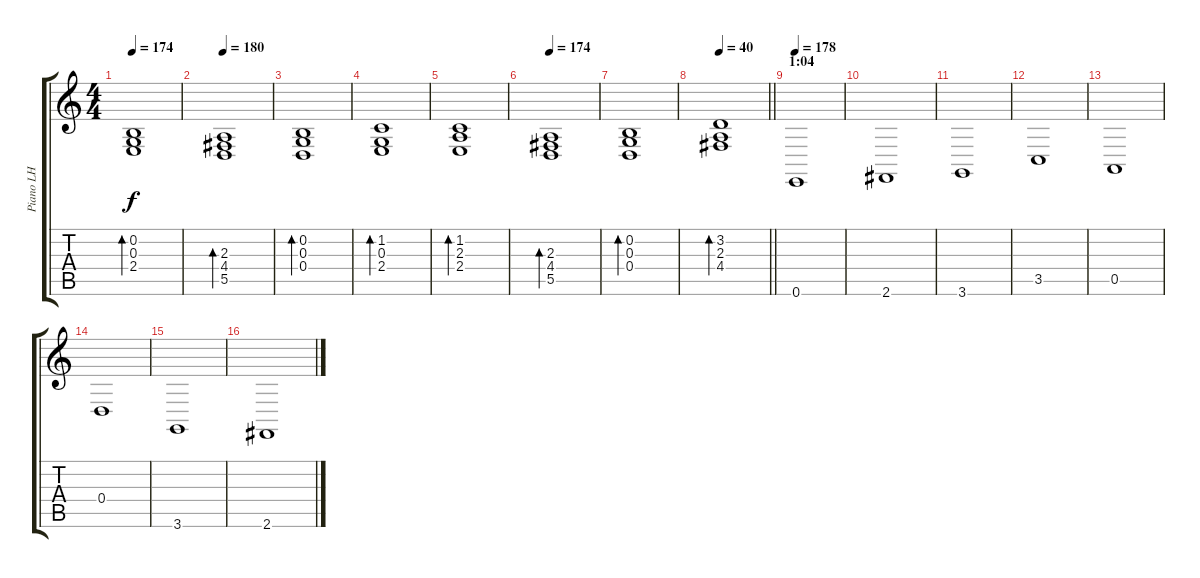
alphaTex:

\track ("Piano LH" "Piano LH") {instrument acousticgrandpiano}
\staff {score tabs}
\tuning (E4 B3 G3 D3 A2 E2) {hide}
\ts (4 4)
\tempo 174
\clef g2
\ks c
(0.2 0.3 2.4).1{bd 480 dy f} |
\tempo 180
(2.3 4.4 5.5).1{bd 480} |
(0.2 0.3 0.4).1{bd 480} |
(1.2 0.3 2.4).1{bd 480} |
(1.2 2.3 2.4).1{bd 480} |
\tempo 174
(2.3 4.4 5.5).1{bd 480} |
(0.2 0.3 0.4).1{bd 480} |
\tempo 40
\barLineRight lightlight
(3.2 2.3 4.4).1{bd 480} |
\section ("" "1:04")
\tempo 178
0.6.1 |
2.6.1 |
3.6.1 |
3.5.1 |
0.5.1 |
0.4.1 |
3.6.1 |
2.6.1
